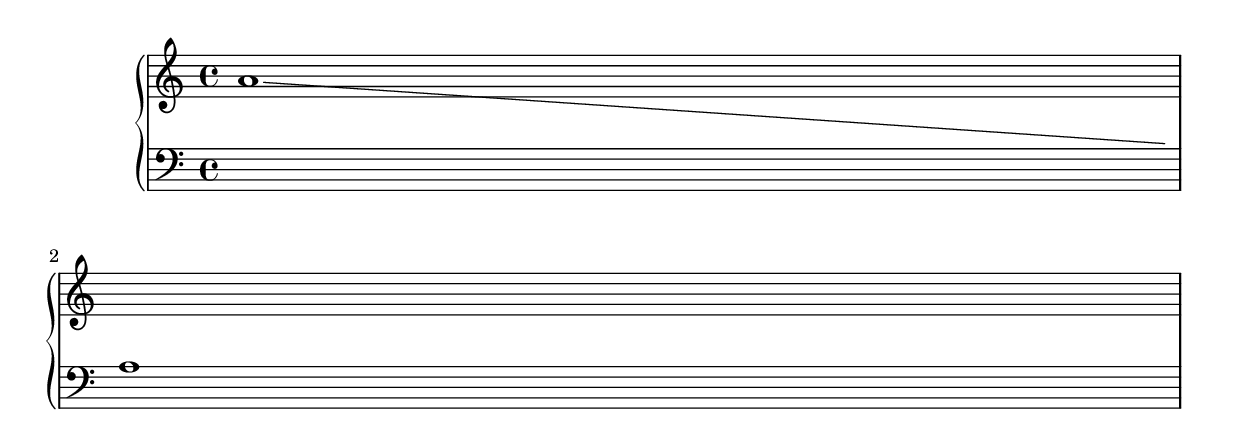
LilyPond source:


\version "2.6.0"
\header{
  texidoc = "
The line-spanners connects to the Y position of the note  on the next line.
When put across line breaks, only the part before the line break is
printed. 
"

}

\layout{  raggedright = ##t }



\context PianoStaff <<
  \set PianoStaff.followVoice = ##t	    
  \context Staff = "one" \relative c''{
    a1 \break
    \change Staff=two
    a,
  }
  \context Staff = "two" { \clef bass \skip 1*2 }
>>


